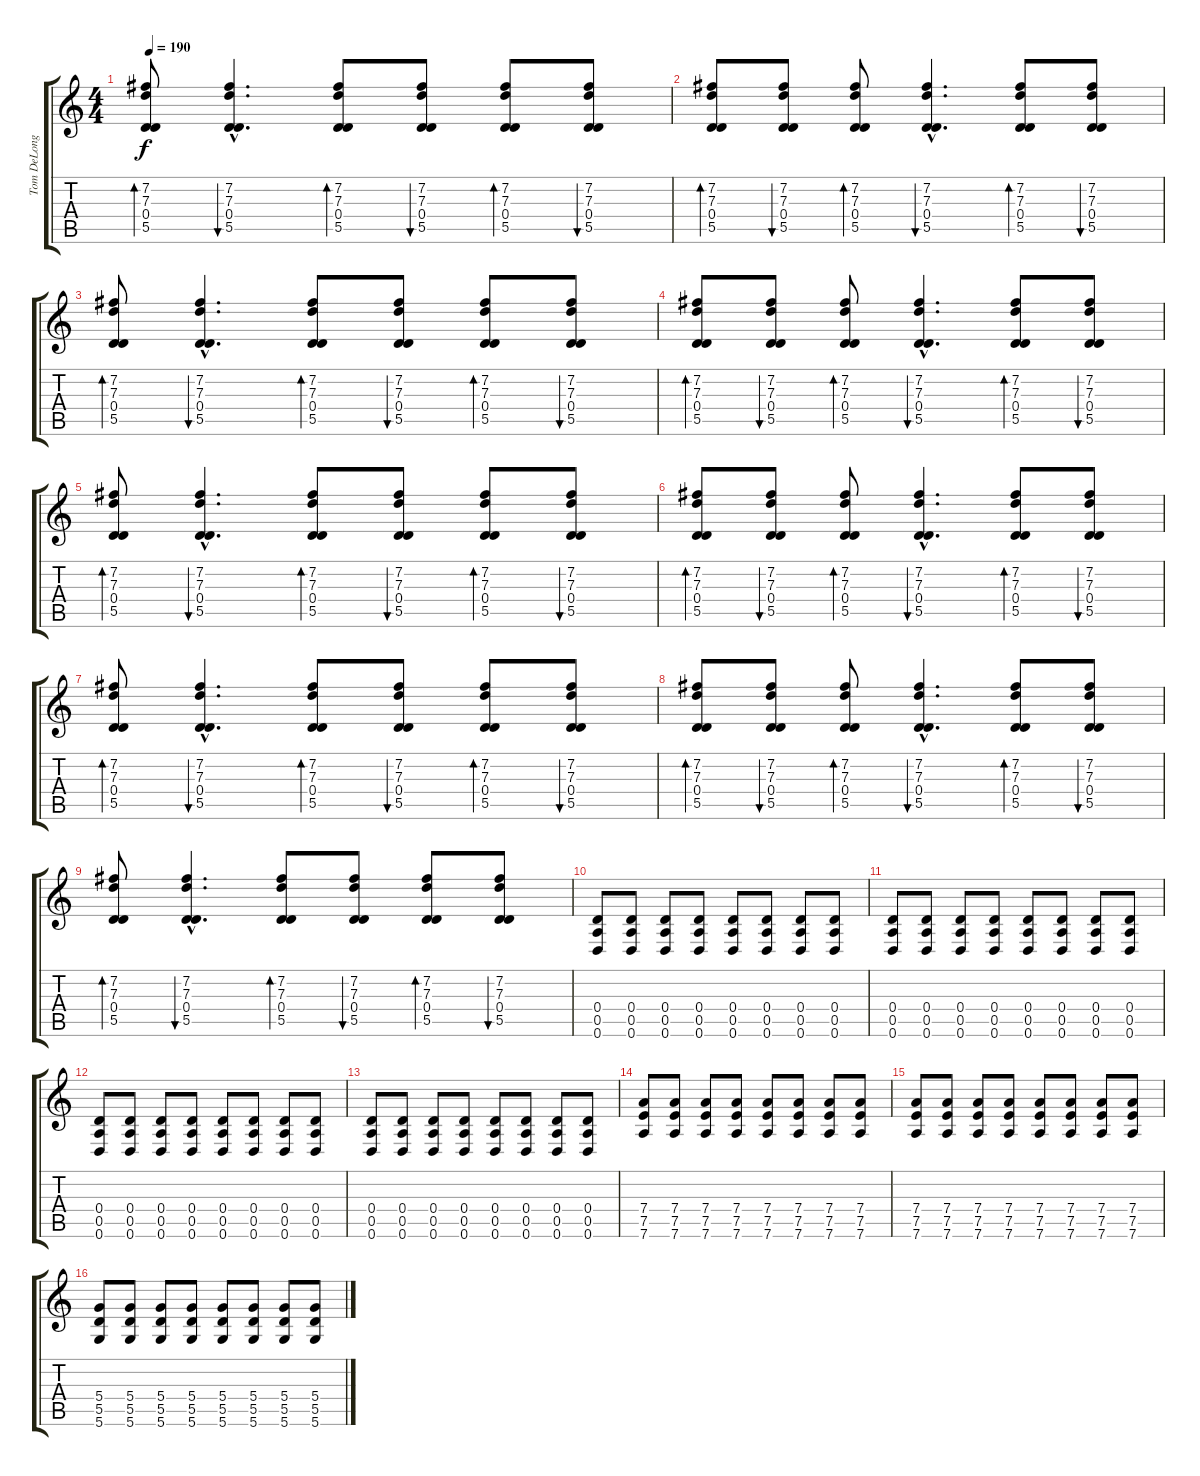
\track ("Tom DeLonge" "Tom DeLong") {instrument distortionguitar}
\staff {score tabs}
\tuning (E4 B3 G3 D3 A2 D2) {hide}
\ts (4 4)
\tempo 190
\clef g2
\ks c
(7.2 7.3 0.4 5.5).8{bd 60 dy f} (7.2{hac} 7.3{hac} 0.4{hac} 5.5{hac}).4{d bu 60} (7.2 7.3 0.4 5.5).8{bd 60} (7.2 7.3 0.4 5.5).8{bu 60} (7.2 7.3 0.4 5.5).8{bd 60} (7.2 7.3 0.4 5.5).8{bu 60} |
(7.2 7.3 0.4 5.5).8{bd 60} (7.2 7.3 0.4 5.5).8{bu 60} (7.2 7.3 0.4 5.5).8{bd 60} (7.2{hac} 7.3{hac} 0.4{hac} 5.5{hac}).4{d bu 60} (7.2 7.3 0.4 5.5).8{bd 60} (7.2 7.3 0.4 5.5).8{bu 60} |
(7.2 7.3 0.4 5.5).8{bd 60} (7.2{hac} 7.3{hac} 0.4{hac} 5.5{hac}).4{d bu 60} (7.2 7.3 0.4 5.5).8{bd 60} (7.2 7.3 0.4 5.5).8{bu 60} (7.2 7.3 0.4 5.5).8{bd 60} (7.2 7.3 0.4 5.5).8{bu 60} |
(7.2 7.3 0.4 5.5).8{bd 60} (7.2 7.3 0.4 5.5).8{bu 60} (7.2 7.3 0.4 5.5).8{bd 60} (7.2{hac} 7.3{hac} 0.4{hac} 5.5{hac}).4{d bu 60} (7.2 7.3 0.4 5.5).8{bd 60} (7.2 7.3 0.4 5.5).8{bu 60} |
(7.2 7.3 0.4 5.5).8{bd 60} (7.2{hac} 7.3{hac} 0.4{hac} 5.5{hac}).4{d bu 60} (7.2 7.3 0.4 5.5).8{bd 60} (7.2 7.3 0.4 5.5).8{bu 60} (7.2 7.3 0.4 5.5).8{bd 60} (7.2 7.3 0.4 5.5).8{bu 60} |
(7.2 7.3 0.4 5.5).8{bd 60} (7.2 7.3 0.4 5.5).8{bu 60} (7.2 7.3 0.4 5.5).8{bd 60} (7.2{hac} 7.3{hac} 0.4{hac} 5.5{hac}).4{d bu 60} (7.2 7.3 0.4 5.5).8{bd 60} (7.2 7.3 0.4 5.5).8{bu 60} |
(7.2 7.3 0.4 5.5).8{bd 60} (7.2{hac} 7.3{hac} 0.4{hac} 5.5{hac}).4{d bu 60} (7.2 7.3 0.4 5.5).8{bd 60} (7.2 7.3 0.4 5.5).8{bu 60} (7.2 7.3 0.4 5.5).8{bd 60} (7.2 7.3 0.4 5.5).8{bu 60} |
(7.2 7.3 0.4 5.5).8{bd 60} (7.2 7.3 0.4 5.5).8{bu 60} (7.2 7.3 0.4 5.5).8{bd 60} (7.2{hac} 7.3{hac} 0.4{hac} 5.5{hac}).4{d bu 60} (7.2 7.3 0.4 5.5).8{bd 60} (7.2 7.3 0.4 5.5).8{bu 60} |
(7.2 7.3 0.4 5.5).8{bd 60} (7.2{hac} 7.3{hac} 0.4{hac} 5.5{hac}).4{d bu 60} (7.2 7.3 0.4 5.5).8{bd 60} (7.2 7.3 0.4 5.5).8{bu 60} (7.2 7.3 0.4 5.5).8{bd 60} (7.2 7.3 0.4 5.5).8{bu 60} |
(0.4 0.5 0.6).8{instrument distortionguitar} (0.4 0.5 0.6).8 (0.4 0.5 0.6).8 (0.4 0.5 0.6).8 (0.4 0.5 0.6).8 (0.4 0.5 0.6).8 (0.4 0.5 0.6).8 (0.4 0.5 0.6).8 |
(0.4 0.5 0.6).8 (0.4 0.5 0.6).8 (0.4 0.5 0.6).8 (0.4 0.5 0.6).8 (0.4 0.5 0.6).8 (0.4 0.5 0.6).8 (0.4 0.5 0.6).8 (0.4 0.5 0.6).8 |
(0.4 0.5 0.6).8 (0.4 0.5 0.6).8 (0.4 0.5 0.6).8 (0.4 0.5 0.6).8 (0.4 0.5 0.6).8 (0.4 0.5 0.6).8 (0.4 0.5 0.6).8 (0.4 0.5 0.6).8 |
(0.4 0.5 0.6).8 (0.4 0.5 0.6).8 (0.4 0.5 0.6).8 (0.4 0.5 0.6).8 (0.4 0.5 0.6).8 (0.4 0.5 0.6).8 (0.4 0.5 0.6).8 (0.4 0.5 0.6).8 |
(7.4 7.5 7.6).8 (7.4 7.5 7.6).8 (7.4 7.5 7.6).8 (7.4 7.5 7.6).8 (7.4 7.5 7.6).8 (7.4 7.5 7.6).8 (7.4 7.5 7.6).8 (7.4 7.5 7.6).8 |
(7.4 7.5 7.6).8 (7.4 7.5 7.6).8 (7.4 7.5 7.6).8 (7.4 7.5 7.6).8 (7.4 7.5 7.6).8 (7.4 7.5 7.6).8 (7.4 7.5 7.6).8 (7.4 7.5 7.6).8 |
(5.4 5.5 5.6).8 (5.4 5.5 5.6).8 (5.4 5.5 5.6).8 (5.4 5.5 5.6).8 (5.4 5.5 5.6).8 (5.4 5.5 5.6).8 (5.4 5.5 5.6).8 (5.4 5.5 5.6).8
